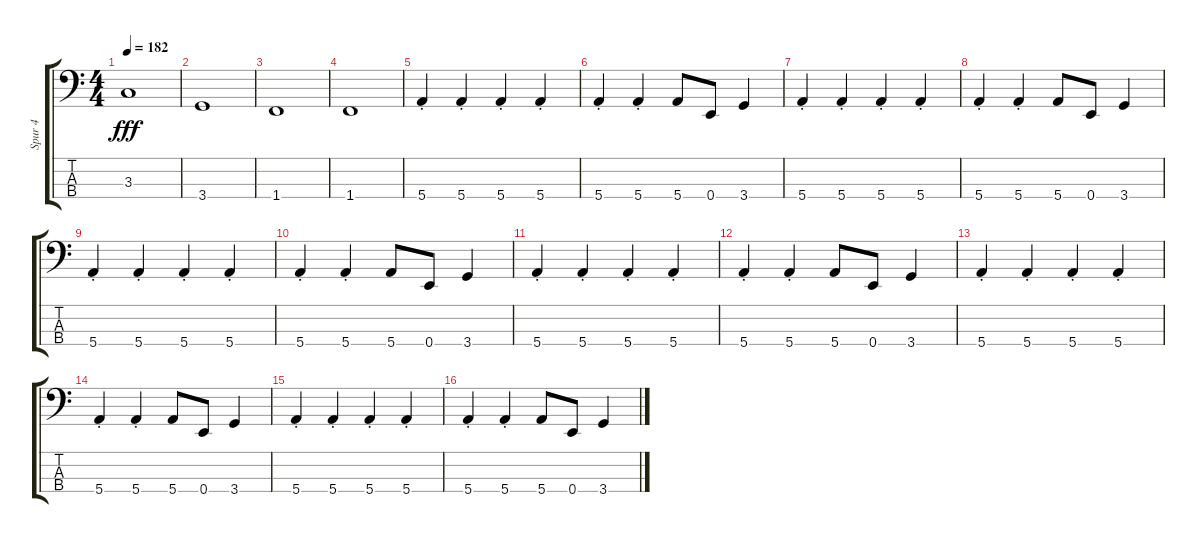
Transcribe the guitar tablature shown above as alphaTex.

\track ("Spur 4" "Spur 4") {instrument electricbasspick}
\staff {score tabs}
\tuning (G2 D2 A1 E1) {hide}
\ts (4 4)
\tempo 182
\clef f4
\ks c
3.3.1{dy fff} |
3.4.1 |
1.4.1 |
1.4.1 |
5.4{st}.4 5.4{st}.4 5.4{st}.4 5.4{st}.4 |
5.4{st}.4 5.4{st}.4 5.4.8 0.4.8 3.4.4 |
5.4{st}.4 5.4{st}.4 5.4{st}.4 5.4{st}.4 |
5.4{st}.4 5.4{st}.4 5.4.8 0.4.8 3.4.4 |
5.4{st}.4 5.4{st}.4 5.4{st}.4 5.4{st}.4 |
5.4{st}.4 5.4{st}.4 5.4.8 0.4.8 3.4.4 |
5.4{st}.4 5.4{st}.4 5.4{st}.4 5.4{st}.4 |
5.4{st}.4 5.4{st}.4 5.4.8 0.4.8 3.4.4 |
5.4{st}.4 5.4{st}.4 5.4{st}.4 5.4{st}.4 |
5.4{st}.4 5.4{st}.4 5.4.8 0.4.8 3.4.4 |
5.4{st}.4 5.4{st}.4 5.4{st}.4 5.4{st}.4 |
5.4{st}.4 5.4{st}.4 5.4.8 0.4.8 3.4.4
